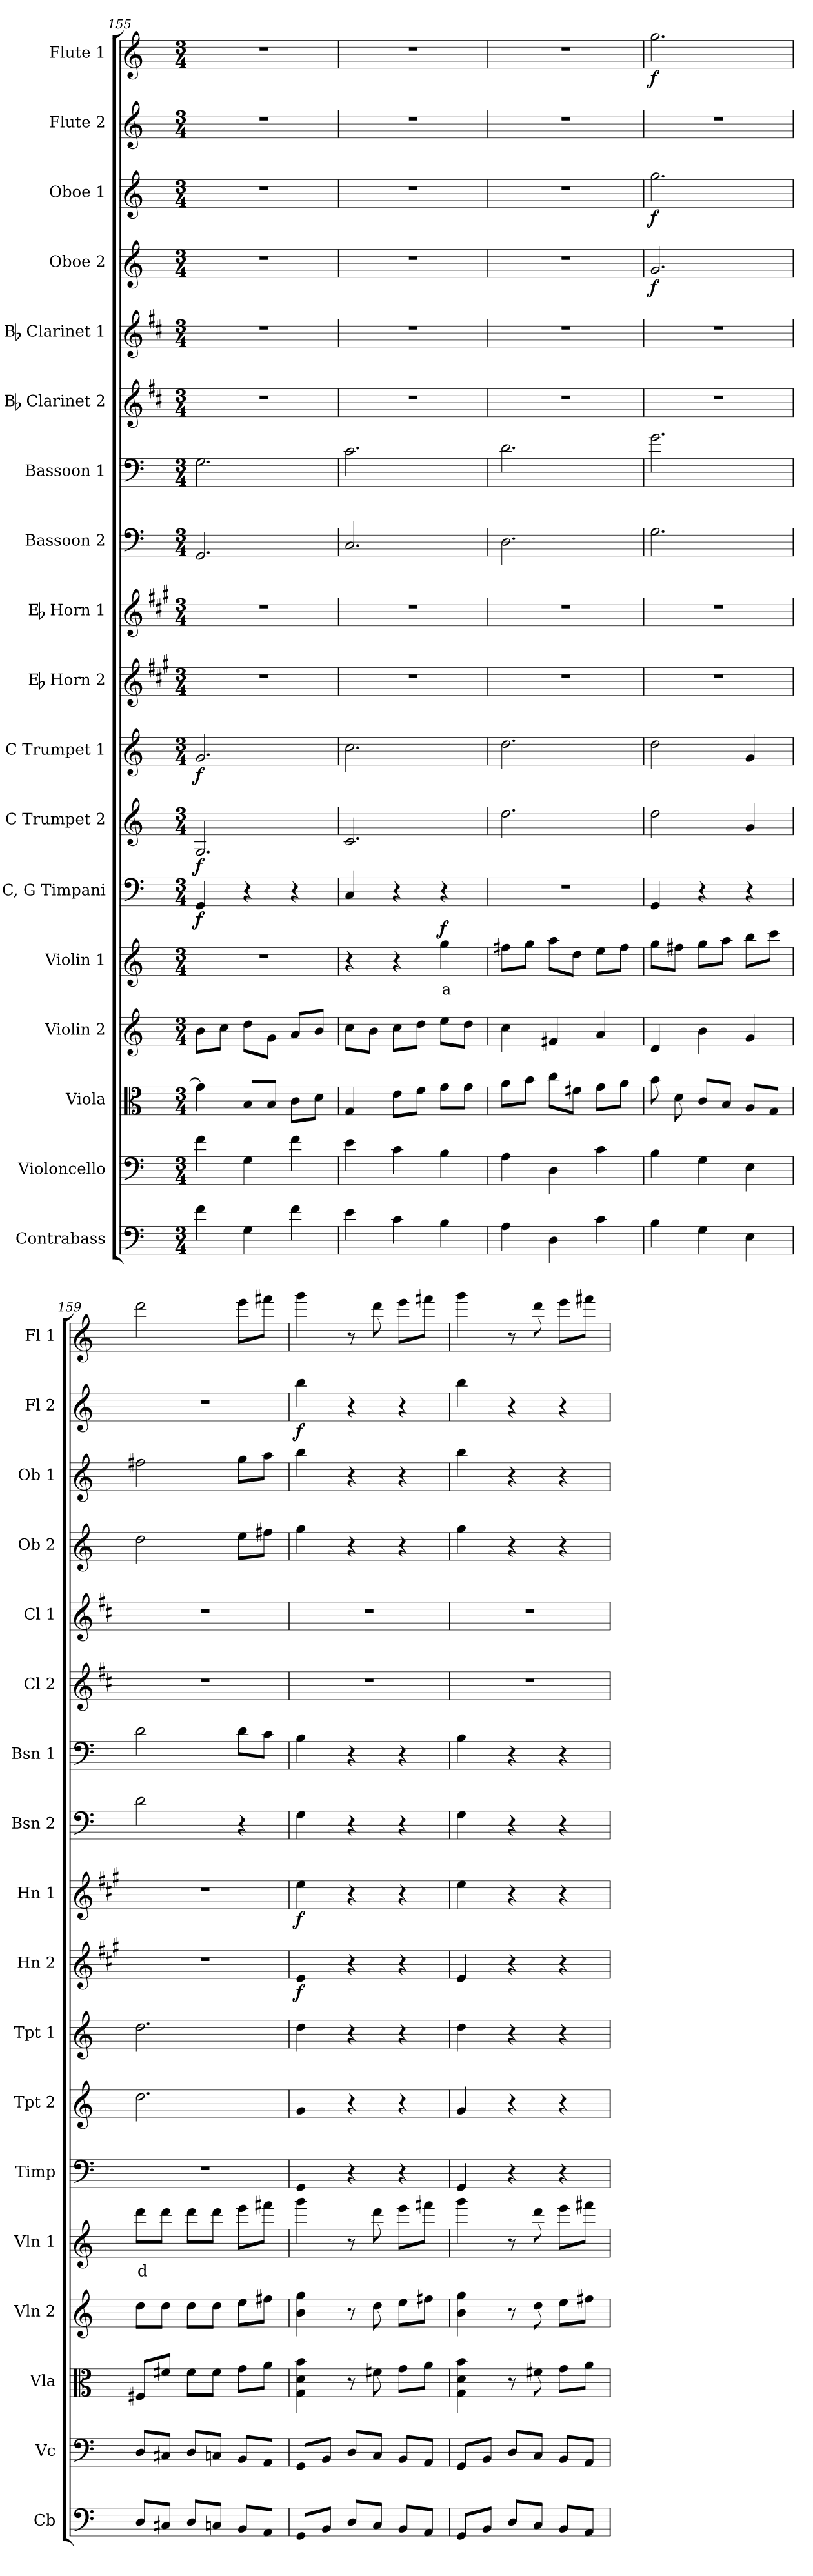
**kern	**kern	**kern	**kern	**kern	**text	**dynam	**kern	**dynam	**kern	**dynam	**kern	**dynam	**kern	**dynam	**kern	**dynam	**kern	**kern	**kern	**kern	**kern	**dynam	**kern	**dynam	**kern	**dynam	**kern	**dynam
*part18	*part17	*part16	*part15	*part14	*part14	*part14	*part13	*part13	*part12	*part12	*part11	*part11	*part10	*part10	*part9	*part9	*part8	*part7	*part6	*part5	*part4	*part4	*part3	*part3	*part2	*part2	*part1	*part1
*staff18	*staff17	*staff16	*staff15	*staff14	*staff14	*staff14	*staff13	*staff13	*staff12	*staff12	*staff11	*staff11	*staff10	*staff10	*staff9	*staff9	*staff8	*staff7	*staff6	*staff5	*staff4	*staff4	*staff3	*staff3	*staff2	*staff2	*staff1	*staff1
*I"Contrabass	*I"Violoncello	*I"Viola	*I"Violin 2	*I"Violin 1	*	*	*I"C, G Timpani	*	*I"C Trumpet 2	*	*I"C Trumpet 1	*	*I"Eb Horn 2	*	*I"Eb Horn 1	*	*I"Bassoon 2	*I"Bassoon 1	*I"Bb Clarinet 2	*I"Bb Clarinet 1	*I"Oboe 2	*	*I"Oboe 1	*	*I"Flute 2	*	*I"Flute 1	*
*I'Cb	*I'Vc	*I'Vla	*I'Vln 2	*I'Vln 1	*	*	*I'Timp	*	*I'Tpt 2	*	*I'Tpt 1	*	*I'Hn 2	*	*I'Hn 1	*	*I'Bsn 2	*I'Bsn 1	*I'Cl 2	*I'Cl 1	*I'Ob 2	*	*I'Ob 1	*	*I'Fl 2	*	*I'Fl 1	*
*clefF4	*clefF4	*clefC3	*clefG2	*clefG2	*	*	*clefF4	*	*clefG2	*	*clefG2	*	*clefG2	*	*clefG2	*	*clefF4	*clefF4	*clefG2	*clefG2	*clefG2	*	*clefG2	*	*clefG2	*	*clefG2	*
*ITrd7c12	*	*	*	*	*	*	*	*	*	*	*	*	*ITrd5c9	*	*ITrd5c9	*	*	*	*ITrd1c2	*ITrd1c2	*	*	*	*	*	*	*	*
*k[]	*k[]	*k[]	*k[]	*k[]	*	*	*k[]	*	*k[]	*	*k[]	*	*k[]	*	*k[]	*	*k[]	*k[]	*k[]	*k[]	*k[]	*	*k[]	*	*k[]	*	*k[]	*
*M3/4	*M3/4	*M3/4	*M3/4	*M3/4	*	*	*M3/4	*	*M3/4	*	*M3/4	*	*M3/4	*	*M3/4	*	*M3/4	*M3/4	*M3/4	*M3/4	*M3/4	*	*M3/4	*	*M3/4	*	*M3/4	*
=155	=155	=155	=155	=155	=155	=155	=155	=155	=155	=155	=155	=155	=155	=155	=155	=155	=155	=155	=155	=155	=155	=155	=155	=155	=155	=155	=155	=155
!	!	!	!	!	!	!	!	!LO:DY:b	!	!LO:DY:b	!	!LO:DY:b	!	!	!	!	!	!	!	!	!	!	!	!	!	!	!	!
4F\	4f\	4g\]	8b\L	2.r	.	.	4GG/	f	2.G/	f	2.g/	f	2.r	.	2.r	.	2.GG/	2.G\	2.r	2.r	2.r	.	2.r	.	2.r	.	2.r	.
.	.	.	8cc\J	.	.	.	.	.	.	.	.	.	.	.	.	.	.	.	.	.	.	.	.	.	.	.	.	.
4GG\	4G\	8B/L	8dd\L	.	.	.	4r	.	.	.	.	.	.	.	.	.	.	.	.	.	.	.	.	.	.	.	.	.
.	.	8B/J	8g\J	.	.	.	.	.	.	.	.	.	.	.	.	.	.	.	.	.	.	.	.	.	.	.	.	.
4F\	4f\	8c\L	8a/L	.	.	.	4r	.	.	.	.	.	.	.	.	.	.	.	.	.	.	.	.	.	.	.	.	.
.	.	8d\J	8b/J	.	.	.	.	.	.	.	.	.	.	.	.	.	.	.	.	.	.	.	.	.	.	.	.	.
!!LO:PB:g=z
=156	=156	=156	=156	=156	=156	=156	=156	=156	=156	=156	=156	=156	=156	=156	=156	=156	=156	=156	=156	=156	=156	=156	=156	=156	=156	=156	=156	=156
4E\	4e\	4G/	8cc\L	4r	.	.	4C/	.	2.c/	.	2.cc\	.	2.r	.	2.r	.	2.C/	2.c\	2.r	2.r	2.r	.	2.r	.	2.r	.	2.r	.
.	.	.	8b\J	.	.	.	.	.	.	.	.	.	.	.	.	.	.	.	.	.	.	.	.	.	.	.	.	.
4C\	4c\	8e\L	8cc\L	4r	.	.	4r	.	.	.	.	.	.	.	.	.	.	.	.	.	.	.	.	.	.	.	.	.
.	.	8f\J	8dd\J	.	.	.	.	.	.	.	.	.	.	.	.	.	.	.	.	.	.	.	.	.	.	.	.	.
!	!	!	!	!	!LO:LY:b:color=#FF0000	!LO:DY:b	!	!	!	!	!	!	!	!	!	!	!	!	!	!	!	!	!	!	!	!	!	!
4BB\	4B\	8g\L	8ee\L	4gg\	a	f	4r	.	.	.	.	.	.	.	.	.	.	.	.	.	.	.	.	.	.	.	.	.
.	.	8g\J	8dd\J	.	.	.	.	.	.	.	.	.	.	.	.	.	.	.	.	.	.	.	.	.	.	.	.	.
=157	=157	=157	=157	=157	=157	=157	=157	=157	=157	=157	=157	=157	=157	=157	=157	=157	=157	=157	=157	=157	=157	=157	=157	=157	=157	=157	=157	=157
4AA\	4A\	8a\L	4cc\	8ff#X\L	.	.	2.r	.	2.dd\	.	2.dd\	.	2.r	.	2.r	.	2.D\	2.d\	2.r	2.r	2.r	.	2.r	.	2.r	.	2.r	.
.	.	8b\J	.	8gg\J	.	.	.	.	.	.	.	.	.	.	.	.	.	.	.	.	.	.	.	.	.	.	.	.
4DD\	4D\	8cc\L	4f#X/	8aa\L	.	.	.	.	.	.	.	.	.	.	.	.	.	.	.	.	.	.	.	.	.	.	.	.
.	.	8f#X\J	.	8dd\J	.	.	.	.	.	.	.	.	.	.	.	.	.	.	.	.	.	.	.	.	.	.	.	.
4C\	4c\	8g\L	4a/	8ee\L	.	.	.	.	.	.	.	.	.	.	.	.	.	.	.	.	.	.	.	.	.	.	.	.
.	.	8a\J	.	8ff#\J	.	.	.	.	.	.	.	.	.	.	.	.	.	.	.	.	.	.	.	.	.	.	.	.
=158	=158	=158	=158	=158	=158	=158	=158	=158	=158	=158	=158	=158	=158	=158	=158	=158	=158	=158	=158	=158	=158	=158	=158	=158	=158	=158	=158	=158
!	!	!	!	!	!	!	!	!	!	!	!	!	!	!	!	!	!	!	!	!	!	!LO:DY:b	!	!LO:DY:b	!	!	!	!LO:DY:b
4BB\	4B\	8b\	4d/	8gg\L	.	.	4GG/	.	2dd\	.	2dd\	.	2.r	.	2.r	.	2.G\	2.g\	2.r	2.r	2.g/	f	2.gg\	f	2.r	.	2.gg\	f
.	.	8d\	.	8ff#X\J	.	.	.	.	.	.	.	.	.	.	.	.	.	.	.	.	.	.	.	.	.	.	.	.
4GG\	4G\	8c/L	4b\	8gg\L	.	.	4r	.	.	.	.	.	.	.	.	.	.	.	.	.	.	.	.	.	.	.	.	.
.	.	8B/J	.	8aa\J	.	.	.	.	.	.	.	.	.	.	.	.	.	.	.	.	.	.	.	.	.	.	.	.
4EE\	4E\	8A/L	4g/	8bb\L	.	.	4r	.	4g/	.	4g/	.	.	.	.	.	.	.	.	.	.	.	.	.	.	.	.	.
.	.	8G/J	.	8ccc\J	.	.	.	.	.	.	.	.	.	.	.	.	.	.	.	.	.	.	.	.	.	.	.	.
=159	=159	=159	=159	=159	=159	=159	=159	=159	=159	=159	=159	=159	=159	=159	=159	=159	=159	=159	=159	=159	=159	=159	=159	=159	=159	=159	=159	=159
!	!	!	!	!	!LO:LY:b:color=#FF0000	!	!	!	!	!	!	!	!	!	!	!	!	!	!	!	!	!	!	!	!	!	!	!
8DD/L	8D/L	8F#X/L	8dd\L	8ddd\L	d	.	2.r	.	2.dd\	.	2.dd\	.	2.r	.	2.r	.	2d\	2d\	2.r	2.r	2dd\	.	2ff#X\	.	2.r	.	2ddd\	.
8CC#X/J	8C#X/J	8f#X/J	8dd\J	8ddd\J	.	.	.	.	.	.	.	.	.	.	.	.	.	.	.	.	.	.	.	.	.	.	.	.
8DD/L	8D/L	8f#\L	8dd\L	8ddd\L	.	.	.	.	.	.	.	.	.	.	.	.	.	.	.	.	.	.	.	.	.	.	.	.
8CCn/J	8Cn/J	8f#\J	8dd\J	8ddd\J	.	.	.	.	.	.	.	.	.	.	.	.	.	.	.	.	.	.	.	.	.	.	.	.
8BBB/L	8BB/L	8g\L	8ee\L	8eee\L	.	.	.	.	.	.	.	.	.	.	.	.	4r	8d\L	.	.	8ee\L	.	8gg\L	.	.	.	8eee\L	.
8AAA/J	8AA/J	8a\J	8ff#X\J	8fff#X\J	.	.	.	.	.	.	.	.	.	.	.	.	.	8c\J	.	.	8ff#X\J	.	8aa\J	.	.	.	8fff#X\J	.
=160	=160	=160	=160	=160	=160	=160	=160	=160	=160	=160	=160	=160	=160	=160	=160	=160	=160	=160	=160	=160	=160	=160	=160	=160	=160	=160	=160	=160
!	!	!	!	!	!	!	!	!	!	!	!	!	!	!LO:DY:b	!	!LO:DY:b	!	!	!	!	!	!	!	!	!	!LO:DY:b	!	!
8GGG/L	8GG/L	4G\ 4d\ 4b\	4b\ 4gg\	4ggg\	.	.	4GG/	.	4g/	.	4dd\	.	4G/	f	4g\	f	4G\	4B\	2.r	2.r	4gg\	.	4bb\	.	4bb\	f	4ggg\	.
8BBB/J	8BB/J	.	.	.	.	.	.	.	.	.	.	.	.	.	.	.	.	.	.	.	.	.	.	.	.	.	.	.
8DD/L	8D/L	8r	8r	8r	.	.	4r	.	4r	.	4r	.	4r	.	4r	.	4r	4r	.	.	4r	.	4r	.	4r	.	8r	.
8CC/J	8C/J	8f#X\	8dd\	8ddd\	.	.	.	.	.	.	.	.	.	.	.	.	.	.	.	.	.	.	.	.	.	.	8ddd\	.
8BBB/L	8BB/L	8g\L	8ee\L	8eee\L	.	.	4r	.	4r	.	4r	.	4r	.	4r	.	4r	4r	.	.	4r	.	4r	.	4r	.	8eee\L	.
8AAA/J	8AA/J	8a\J	8ff#X\J	8fff#X\J	.	.	.	.	.	.	.	.	.	.	.	.	.	.	.	.	.	.	.	.	.	.	8fff#X\J	.
=161	=161	=161	=161	=161	=161	=161	=161	=161	=161	=161	=161	=161	=161	=161	=161	=161	=161	=161	=161	=161	=161	=161	=161	=161	=161	=161	=161	=161
8GGG/L	8GG/L	4G\ 4d\ 4b\	4b\ 4gg\	4ggg\	.	.	4GG/	.	4g/	.	4dd\	.	4G/	.	4g\	.	4G\	4B\	2.r	2.r	4gg\	.	4bb\	.	4bb\	.	4ggg\	.
8BBB/J	8BB/J	.	.	.	.	.	.	.	.	.	.	.	.	.	.	.	.	.	.	.	.	.	.	.	.	.	.	.
8DD/L	8D/L	8r	8r	8r	.	.	4r	.	4r	.	4r	.	4r	.	4r	.	4r	4r	.	.	4r	.	4r	.	4r	.	8r	.
8CC/J	8C/J	8f#X\	8dd\	8ddd\	.	.	.	.	.	.	.	.	.	.	.	.	.	.	.	.	.	.	.	.	.	.	8ddd\	.
8BBB/L	8BB/L	8g\L	8ee\L	8eee\L	.	.	4r	.	4r	.	4r	.	4r	.	4r	.	4r	4r	.	.	4r	.	4r	.	4r	.	8eee\L	.
8AAA/J	8AA/J	8a\J	8ff#X\J	8fff#X\J	.	.	.	.	.	.	.	.	.	.	.	.	.	.	.	.	.	.	.	.	.	.	8fff#X\J	.
=	=	=	=	=	=	=	=	=	=	=	=	=	=	=	=	=	=	=	=	=	=	=	=	=	=	=	=	=
*-	*-	*-	*-	*-	*-	*-	*-	*-	*-	*-	*-	*-	*-	*-	*-	*-	*-	*-	*-	*-	*-	*-	*-	*-	*-	*-	*-	*-
